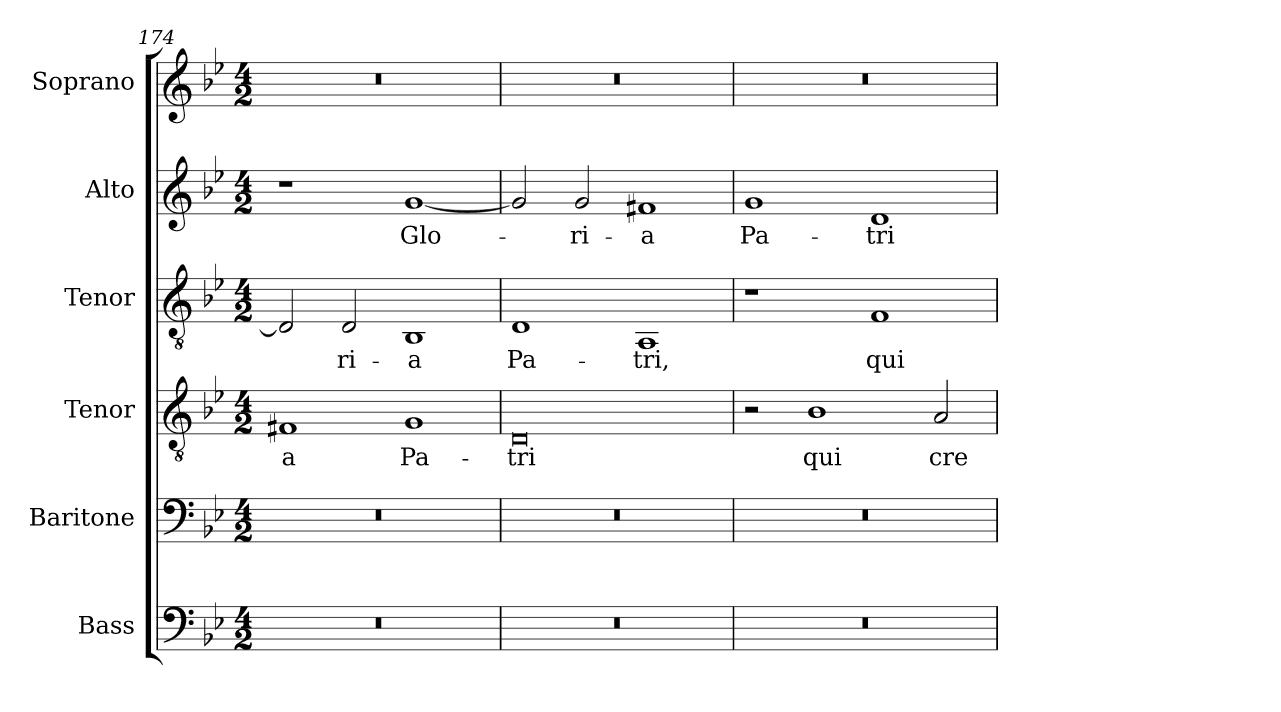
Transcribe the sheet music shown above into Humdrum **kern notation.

**kern	**kern	**kern	**text	**kern	**text	**kern	**text	**kern
*part6	*part5	*part4	*part4	*part3	*part3	*part2	*part2	*part1
*staff6	*staff5	*staff4	*staff4	*staff3	*staff3	*staff2	*staff2	*staff1
*I"Bass	*I"Baritone	*I"Tenor	*	*I"Tenor	*	*I"Alto	*	*I"Soprano
*I'B.	*I'Bar.	*I'T2.	*	*I'T1.	*	*I'A.	*	*I'S.
*clefF4	*clefF4	*clefGv2	*	*clefGv2	*	*clefG2	*	*clefG2
*	*	*ITrd7c12	*	*	*	*	*	*
*k[b-e-]	*k[b-e-]	*k[b-e-]	*	*k[b-e-]	*	*k[b-e-]	*	*k[b-e-]
*B-:	*B-:	*B-:	*	*B-:	*	*B-:	*	*B-:
*M4/2	*M4/2	*M4/2	*	*M4/2	*	*M4/2	*	*M4/2
=174	=174	=174	=174	=174	=174	=174	=174	=174
!LO:N:vis=1	!LO:N:vis=1	!	!	!	!	!	!	!
!	!	!	!LO:LY:b:color=#000000	!	!	!	!	!LO:N:vis=1
0r	0r	1FF#Xi	-a	2Di/]	.	1r	.	0r
!	!	!	!	!	!LO:LY:b:color=#000000	!	!	!
.	.	.	.	2Di/	-ri-	.	.	.
!	!	!	!LO:LY:b:color=#000000	!	!	!	!	!
!	!	!	!	!	!LO:LY:b:color=#000000	!	!	!
!	!	!	!	!	!	!	!LO:LY:b:color=#000000	!
.	.	1GGi	Pa-	1BB-i	-a	[1gi	Glo-	.
=175	=175	=175	=175	=175	=175	=175	=175	=175
!LO:N:vis=1	!LO:N:vis=1	!	!	!	!	!	!	!
!	!	!	!LO:LY:b:color=#000000	!	!	!	!	!
!	!	!	!	!	!LO:LY:b:color=#000000	!	!	!LO:N:vis=1
0r	0r	0DDi	-tri	1Di	Pa-	2gi/]	.	0r
!	!	!	!	!	!	!	!LO:LY:b:color=#000000	!
.	.	.	.	.	.	2gi/	-ri-	.
!	!	!	!	!	!LO:LY:b:color=#000000	!	!	!
!	!	!	!	!	!	!	!LO:LY:b:color=#000000	!
.	.	.	.	1AAi	-tri,	1f#Xi	-a	.
=176	=176	=176	=176	=176	=176	=176	=176	=176
!LO:N:vis=1	!LO:N:vis=1	!	!	!	!	!	!	!
!	!	!	!	!	!	!	!LO:LY:b:color=#000000	!LO:N:vis=1
0r	0r	2r	.	1r	.	1gi	Pa-	0r
!	!	!	!LO:LY:b:color=#000000	!	!	!	!	!
.	.	1BB-i	qui	.	.	.	.	.
!	!	!	!	!	!LO:LY:b:color=#000000	!	!	!
!	!	!	!	!	!	!	!LO:LY:b:color=#000000	!
.	.	.	.	1Fi	qui	1di	-tri	.
!	!	!	!LO:LY:b:color=#000000	!	!	!	!	!
.	.	2AAi/	cre-	.	.	.	.	.
=	=	=	=	=	=	=	=	=
*-	*-	*-	*-	*-	*-	*-	*-	*-
